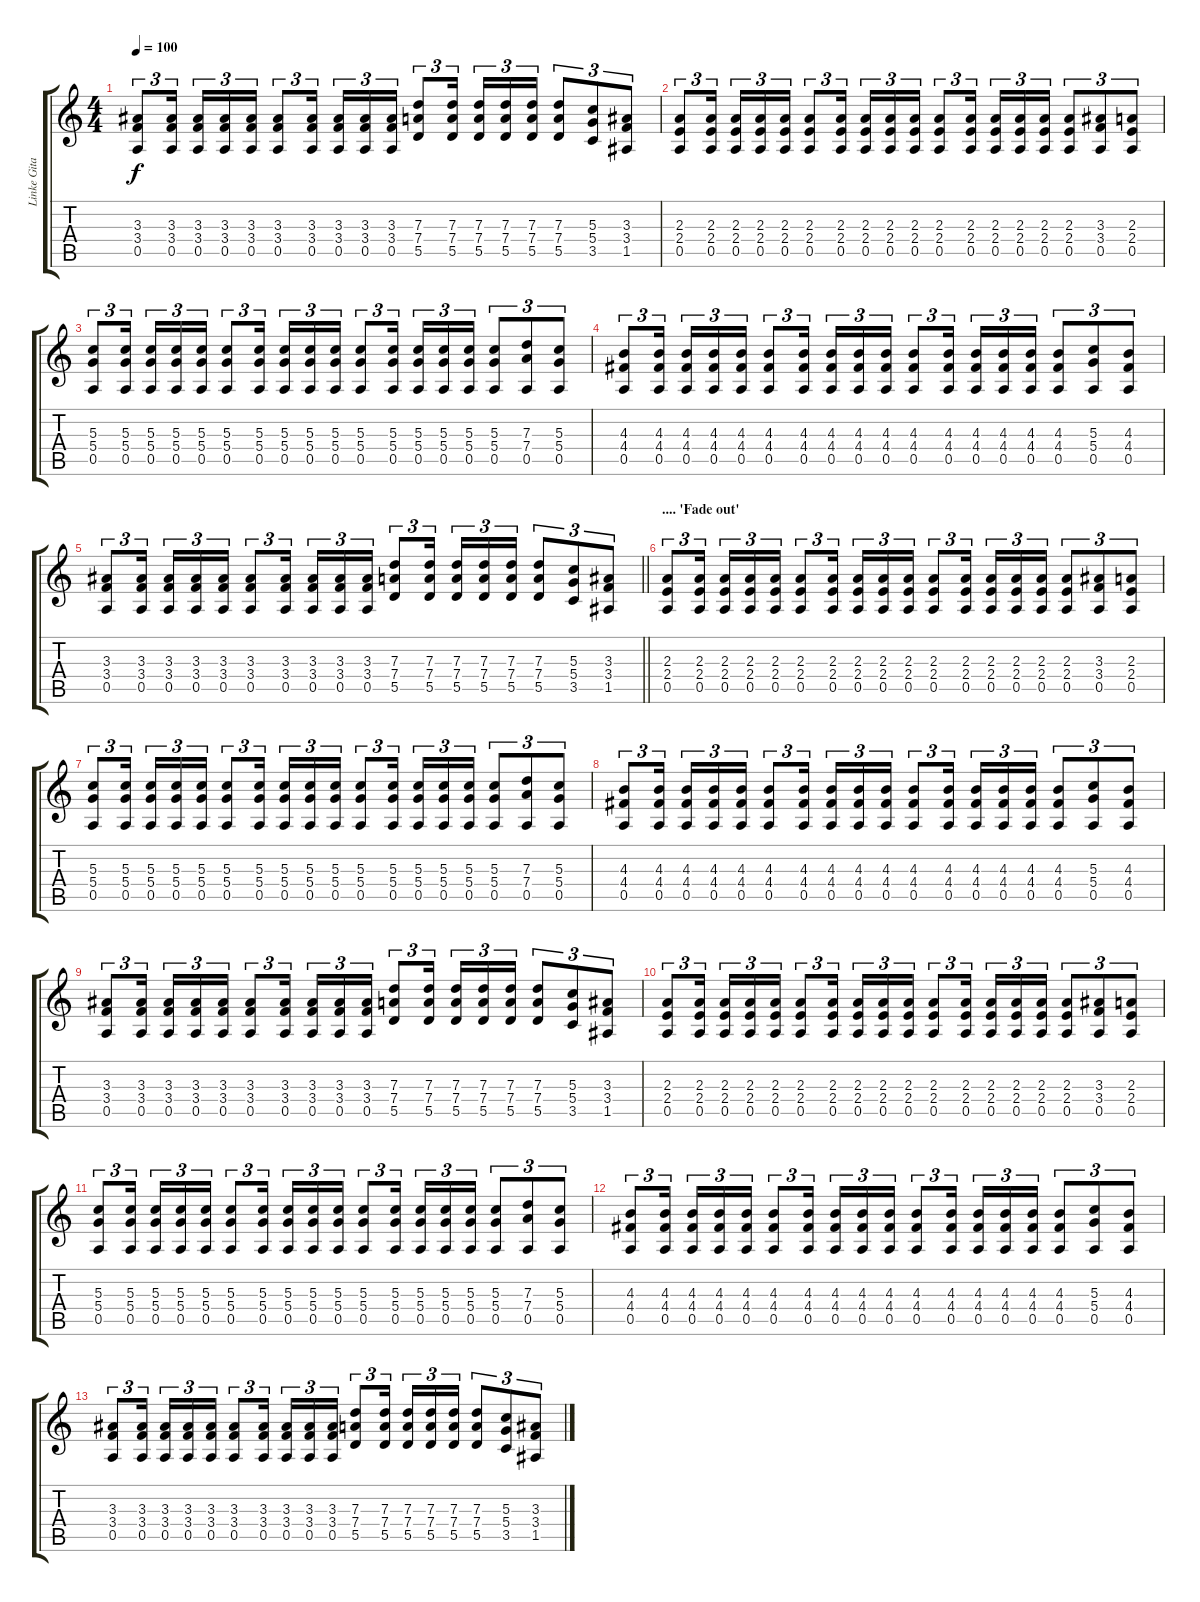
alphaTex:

\track ("Linke Gitarre" "Linke Gita") {instrument distortionguitar}
\staff {score tabs}
\tuning (E4 B3 G3 D3 A2 E2) {hide}
\ts (4 4)
\tempo 100
\clef g2
\ks c
(3.3 3.4 0.5).8{tu (3 2) dy f} (3.3 3.4 0.5).16{tu (3 2) beam splitsecondary} (3.3 3.4 0.5).16{tu (3 2)} (3.3 3.4 0.5).16{tu (3 2)} (3.3 3.4 0.5).16{tu (3 2)} (3.3 3.4 0.5).8{tu (3 2)} (3.3 3.4 0.5).16{tu (3 2) beam splitsecondary} (3.3 3.4 0.5).16{tu (3 2)} (3.3 3.4 0.5).16{tu (3 2)} (3.3 3.4 0.5).16{tu (3 2)} (7.3 7.4 5.5).8{tu (3 2)} (7.3 7.4 5.5).16{tu (3 2) beam splitsecondary} (7.3 7.4 5.5).16{tu (3 2)} (7.3 7.4 5.5).16{tu (3 2)} (7.3 7.4 5.5).16{tu (3 2)} (7.3 7.4 5.5).8{tu (3 2)} (5.3 5.4 3.5).8{tu (3 2)} (3.3 3.4 1.5).8{tu (3 2)} |
(2.3 2.4 0.5).8{tu (3 2)} (2.3 2.4 0.5).16{tu (3 2) beam splitsecondary} (2.3 2.4 0.5).16{tu (3 2)} (2.3 2.4 0.5).16{tu (3 2)} (2.3 2.4 0.5).16{tu (3 2)} (2.3 2.4 0.5).8{tu (3 2)} (2.3 2.4 0.5).16{tu (3 2) beam splitsecondary} (2.3 2.4 0.5).16{tu (3 2)} (2.3 2.4 0.5).16{tu (3 2)} (2.3 2.4 0.5).16{tu (3 2)} (2.3 2.4 0.5).8{tu (3 2)} (2.3 2.4 0.5).16{tu (3 2) beam splitsecondary} (2.3 2.4 0.5).16{tu (3 2)} (2.3 2.4 0.5).16{tu (3 2)} (2.3 2.4 0.5).16{tu (3 2)} (2.3 2.4 0.5).8{tu (3 2)} (3.3 3.4 0.5).8{tu (3 2)} (2.3 2.4 0.5).8{tu (3 2)} |
(5.3 5.4 0.5).8{tu (3 2)} (5.3 5.4 0.5).16{tu (3 2) beam splitsecondary} (5.3 5.4 0.5).16{tu (3 2)} (5.3 5.4 0.5).16{tu (3 2)} (5.3 5.4 0.5).16{tu (3 2)} (5.3 5.4 0.5).8{tu (3 2)} (5.3 5.4 0.5).16{tu (3 2) beam splitsecondary} (5.3 5.4 0.5).16{tu (3 2)} (5.3 5.4 0.5).16{tu (3 2)} (5.3 5.4 0.5).16{tu (3 2)} (5.3 5.4 0.5).8{tu (3 2)} (5.3 5.4 0.5).16{tu (3 2) beam splitsecondary} (5.3 5.4 0.5).16{tu (3 2)} (5.3 5.4 0.5).16{tu (3 2)} (5.3 5.4 0.5).16{tu (3 2)} (5.3 5.4 0.5).8{tu (3 2)} (7.3 7.4 0.5).8{tu (3 2)} (5.3 5.4 0.5).8{tu (3 2)} |
(4.3 4.4 0.5).8{tu (3 2)} (4.3 4.4 0.5).16{tu (3 2) beam splitsecondary} (4.3 4.4 0.5).16{tu (3 2)} (4.3 4.4 0.5).16{tu (3 2)} (4.3 4.4 0.5).16{tu (3 2)} (4.3 4.4 0.5).8{tu (3 2)} (4.3 4.4 0.5).16{tu (3 2) beam splitsecondary} (4.3 4.4 0.5).16{tu (3 2)} (4.3 4.4 0.5).16{tu (3 2)} (4.3 4.4 0.5).16{tu (3 2)} (4.3 4.4 0.5).8{tu (3 2)} (4.3 4.4 0.5).16{tu (3 2) beam splitsecondary} (4.3 4.4 0.5).16{tu (3 2)} (4.3 4.4 0.5).16{tu (3 2)} (4.3 4.4 0.5).16{tu (3 2)} (4.3 4.4 0.5).8{tu (3 2)} (5.3 5.4 0.5).8{tu (3 2)} (4.3 4.4 0.5).8{tu (3 2)} |
\barLineRight lightlight
(3.3 3.4 0.5).8{tu (3 2)} (3.3 3.4 0.5).16{tu (3 2) beam splitsecondary} (3.3 3.4 0.5).16{tu (3 2)} (3.3 3.4 0.5).16{tu (3 2)} (3.3 3.4 0.5).16{tu (3 2)} (3.3 3.4 0.5).8{tu (3 2)} (3.3 3.4 0.5).16{tu (3 2) beam splitsecondary} (3.3 3.4 0.5).16{tu (3 2)} (3.3 3.4 0.5).16{tu (3 2)} (3.3 3.4 0.5).16{tu (3 2)} (7.3 7.4 5.5).8{tu (3 2)} (7.3 7.4 5.5).16{tu (3 2) beam splitsecondary} (7.3 7.4 5.5).16{tu (3 2)} (7.3 7.4 5.5).16{tu (3 2)} (7.3 7.4 5.5).16{tu (3 2)} (7.3 7.4 5.5).8{tu (3 2)} (5.3 5.4 3.5).8{tu (3 2)} (3.3 3.4 1.5).8{tu (3 2)} |
\section ("" ".... 'Fade out'")
(2.3 2.4 0.5).8{tu (3 2)} (2.3 2.4 0.5).16{tu (3 2) beam splitsecondary} (2.3 2.4 0.5).16{tu (3 2)} (2.3 2.4 0.5).16{tu (3 2)} (2.3 2.4 0.5).16{tu (3 2)} (2.3 2.4 0.5).8{tu (3 2)} (2.3 2.4 0.5).16{tu (3 2) beam splitsecondary} (2.3 2.4 0.5).16{tu (3 2)} (2.3 2.4 0.5).16{tu (3 2)} (2.3 2.4 0.5).16{tu (3 2)} (2.3 2.4 0.5).8{tu (3 2)} (2.3 2.4 0.5).16{tu (3 2) beam splitsecondary} (2.3 2.4 0.5).16{tu (3 2)} (2.3 2.4 0.5).16{tu (3 2)} (2.3 2.4 0.5).16{tu (3 2)} (2.3 2.4 0.5).8{tu (3 2)} (3.3 3.4 0.5).8{tu (3 2)} (2.3 2.4 0.5).8{tu (3 2)} |
(5.3 5.4 0.5).8{tu (3 2)} (5.3 5.4 0.5).16{tu (3 2) beam splitsecondary} (5.3 5.4 0.5).16{tu (3 2)} (5.3 5.4 0.5).16{tu (3 2)} (5.3 5.4 0.5).16{tu (3 2)} (5.3 5.4 0.5).8{tu (3 2)} (5.3 5.4 0.5).16{tu (3 2) beam splitsecondary} (5.3 5.4 0.5).16{tu (3 2)} (5.3 5.4 0.5).16{tu (3 2)} (5.3 5.4 0.5).16{tu (3 2)} (5.3 5.4 0.5).8{tu (3 2)} (5.3 5.4 0.5).16{tu (3 2) beam splitsecondary} (5.3 5.4 0.5).16{tu (3 2)} (5.3 5.4 0.5).16{tu (3 2)} (5.3 5.4 0.5).16{tu (3 2)} (5.3 5.4 0.5).8{tu (3 2)} (7.3 7.4 0.5).8{tu (3 2)} (5.3 5.4 0.5).8{tu (3 2)} |
(4.3 4.4 0.5).8{tu (3 2)} (4.3 4.4 0.5).16{tu (3 2) beam splitsecondary} (4.3 4.4 0.5).16{tu (3 2)} (4.3 4.4 0.5).16{tu (3 2)} (4.3 4.4 0.5).16{tu (3 2)} (4.3 4.4 0.5).8{tu (3 2)} (4.3 4.4 0.5).16{tu (3 2) beam splitsecondary} (4.3 4.4 0.5).16{tu (3 2)} (4.3 4.4 0.5).16{tu (3 2)} (4.3 4.4 0.5).16{tu (3 2)} (4.3 4.4 0.5).8{tu (3 2)} (4.3 4.4 0.5).16{tu (3 2) beam splitsecondary} (4.3 4.4 0.5).16{tu (3 2)} (4.3 4.4 0.5).16{tu (3 2)} (4.3 4.4 0.5).16{tu (3 2)} (4.3 4.4 0.5).8{tu (3 2)} (5.3 5.4 0.5).8{tu (3 2)} (4.3 4.4 0.5).8{tu (3 2)} |
(3.3 3.4 0.5).8{tu (3 2)} (3.3 3.4 0.5).16{tu (3 2) beam splitsecondary} (3.3 3.4 0.5).16{tu (3 2)} (3.3 3.4 0.5).16{tu (3 2)} (3.3 3.4 0.5).16{tu (3 2)} (3.3 3.4 0.5).8{tu (3 2)} (3.3 3.4 0.5).16{tu (3 2) beam splitsecondary} (3.3 3.4 0.5).16{tu (3 2)} (3.3 3.4 0.5).16{tu (3 2)} (3.3 3.4 0.5).16{tu (3 2)} (7.3 7.4 5.5).8{tu (3 2)} (7.3 7.4 5.5).16{tu (3 2) beam splitsecondary} (7.3 7.4 5.5).16{tu (3 2)} (7.3 7.4 5.5).16{tu (3 2)} (7.3 7.4 5.5).16{tu (3 2)} (7.3 7.4 5.5).8{tu (3 2)} (5.3 5.4 3.5).8{tu (3 2)} (3.3 3.4 1.5).8{tu (3 2)} |
(2.3 2.4 0.5).8{tu (3 2)} (2.3 2.4 0.5).16{tu (3 2) beam splitsecondary} (2.3 2.4 0.5).16{tu (3 2)} (2.3 2.4 0.5).16{tu (3 2)} (2.3 2.4 0.5).16{tu (3 2)} (2.3 2.4 0.5).8{tu (3 2)} (2.3 2.4 0.5).16{tu (3 2) beam splitsecondary} (2.3 2.4 0.5).16{tu (3 2)} (2.3 2.4 0.5).16{tu (3 2)} (2.3 2.4 0.5).16{tu (3 2)} (2.3 2.4 0.5).8{tu (3 2)} (2.3 2.4 0.5).16{tu (3 2) beam splitsecondary} (2.3 2.4 0.5).16{tu (3 2)} (2.3 2.4 0.5).16{tu (3 2)} (2.3 2.4 0.5).16{tu (3 2)} (2.3 2.4 0.5).8{tu (3 2)} (3.3 3.4 0.5).8{tu (3 2)} (2.3 2.4 0.5).8{tu (3 2)} |
(5.3 5.4 0.5).8{tu (3 2)} (5.3 5.4 0.5).16{tu (3 2) beam splitsecondary} (5.3 5.4 0.5).16{tu (3 2)} (5.3 5.4 0.5).16{tu (3 2)} (5.3 5.4 0.5).16{tu (3 2)} (5.3 5.4 0.5).8{tu (3 2)} (5.3 5.4 0.5).16{tu (3 2) beam splitsecondary} (5.3 5.4 0.5).16{tu (3 2)} (5.3 5.4 0.5).16{tu (3 2)} (5.3 5.4 0.5).16{tu (3 2)} (5.3 5.4 0.5).8{tu (3 2)} (5.3 5.4 0.5).16{tu (3 2) beam splitsecondary} (5.3 5.4 0.5).16{tu (3 2)} (5.3 5.4 0.5).16{tu (3 2)} (5.3 5.4 0.5).16{tu (3 2)} (5.3 5.4 0.5).8{tu (3 2)} (7.3 7.4 0.5).8{tu (3 2)} (5.3 5.4 0.5).8{tu (3 2)} |
(4.3 4.4 0.5).8{tu (3 2)} (4.3 4.4 0.5).16{tu (3 2) beam splitsecondary} (4.3 4.4 0.5).16{tu (3 2)} (4.3 4.4 0.5).16{tu (3 2)} (4.3 4.4 0.5).16{tu (3 2)} (4.3 4.4 0.5).8{tu (3 2)} (4.3 4.4 0.5).16{tu (3 2) beam splitsecondary} (4.3 4.4 0.5).16{tu (3 2)} (4.3 4.4 0.5).16{tu (3 2)} (4.3 4.4 0.5).16{tu (3 2)} (4.3 4.4 0.5).8{tu (3 2)} (4.3 4.4 0.5).16{tu (3 2) beam splitsecondary} (4.3 4.4 0.5).16{tu (3 2)} (4.3 4.4 0.5).16{tu (3 2)} (4.3 4.4 0.5).16{tu (3 2)} (4.3 4.4 0.5).8{tu (3 2)} (5.3 5.4 0.5).8{tu (3 2)} (4.3 4.4 0.5).8{tu (3 2)} |
(3.3 3.4 0.5).8{tu (3 2)} (3.3 3.4 0.5).16{tu (3 2) beam splitsecondary} (3.3 3.4 0.5).16{tu (3 2)} (3.3 3.4 0.5).16{tu (3 2)} (3.3 3.4 0.5).16{tu (3 2)} (3.3 3.4 0.5).8{tu (3 2)} (3.3 3.4 0.5).16{tu (3 2) beam splitsecondary} (3.3 3.4 0.5).16{tu (3 2)} (3.3 3.4 0.5).16{tu (3 2)} (3.3 3.4 0.5).16{tu (3 2)} (7.3 7.4 5.5).8{tu (3 2)} (7.3 7.4 5.5).16{tu (3 2) beam splitsecondary} (7.3 7.4 5.5).16{tu (3 2)} (7.3 7.4 5.5).16{tu (3 2)} (7.3 7.4 5.5).16{tu (3 2)} (7.3 7.4 5.5).8{tu (3 2)} (5.3 5.4 3.5).8{tu (3 2)} (3.3 3.4 1.5).8{tu (3 2)}
